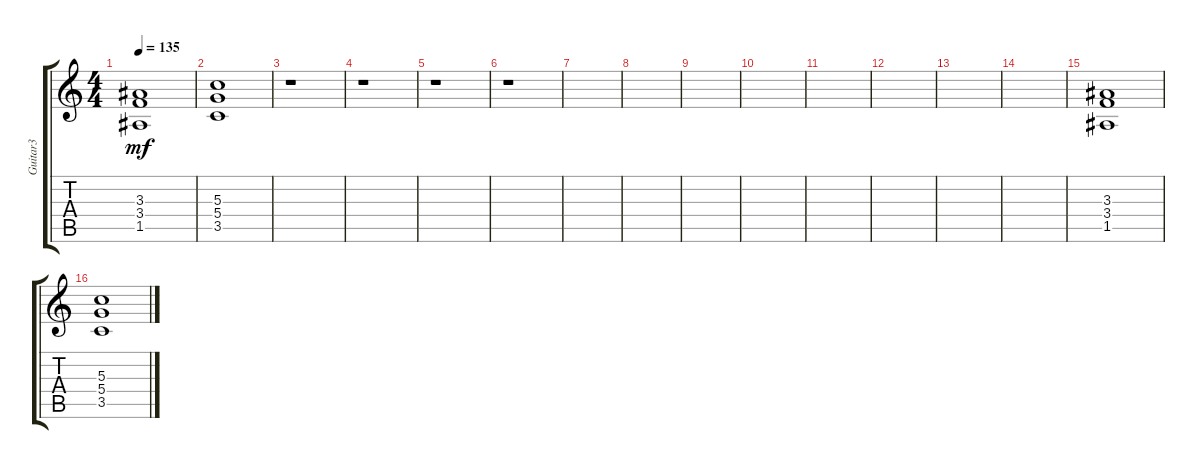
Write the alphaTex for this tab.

\track ("Guitar3" "Guitar3") {instrument overdrivenguitar}
\staff {score tabs}
\tuning (E4 B3 G3 D3 A2 E2) {hide}
\ts (4 4)
\tempo 135
\clef g2
\ks c
(3.3 3.4 1.5).1{dy mf} |
(5.3 5.4 3.5).1 |
r.1 |
r.1 |
r.1 |
r.1 |
|
|
|
|
|
|
|
|
(3.3 3.4 1.5).1 |
(5.3 5.4 3.5).1
